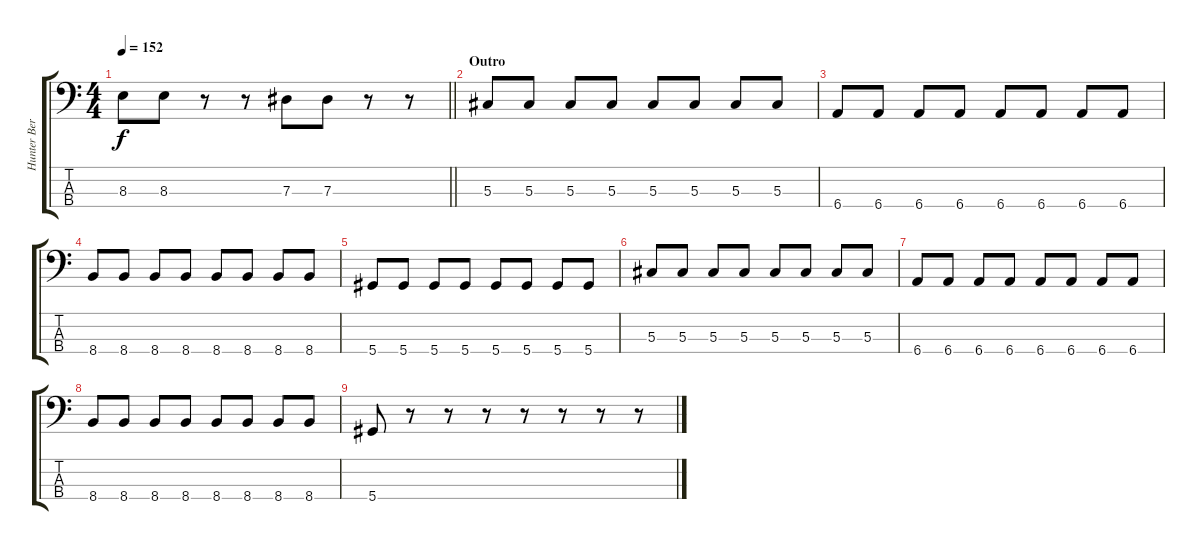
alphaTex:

\track ("Hunter Bergan" "Hunter Ber") {instrument electricbassfinger}
\staff {score tabs}
\tuning (Gb2 Db2 Ab1 Eb1) {hide}
\ts (4 4)
\tempo 152
\clef f4
\barLineRight lightlight
\ks c
8.3.8{dy f} 8.3.8 r.8 r.8 7.3.8 7.3.8 r.8 r.8 |
\section ("" "Outro")
5.3.8 5.3.8 5.3.8 5.3.8 5.3.8 5.3.8 5.3.8 5.3.8 |
6.4.8 6.4.8 6.4.8 6.4.8 6.4.8 6.4.8 6.4.8 6.4.8 |
8.4.8 8.4.8 8.4.8 8.4.8 8.4.8 8.4.8 8.4.8 8.4.8 |
5.4.8 5.4.8 5.4.8 5.4.8 5.4.8 5.4.8 5.4.8 5.4.8 |
5.3.8 5.3.8 5.3.8 5.3.8 5.3.8 5.3.8 5.3.8 5.3.8 |
6.4.8 6.4.8 6.4.8 6.4.8 6.4.8 6.4.8 6.4.8 6.4.8 |
8.4.8 8.4.8 8.4.8 8.4.8 8.4.8 8.4.8 8.4.8 8.4.8 |
5.4.8 r.8 r.8 r.8 r.8 r.8 r.8 r.8
